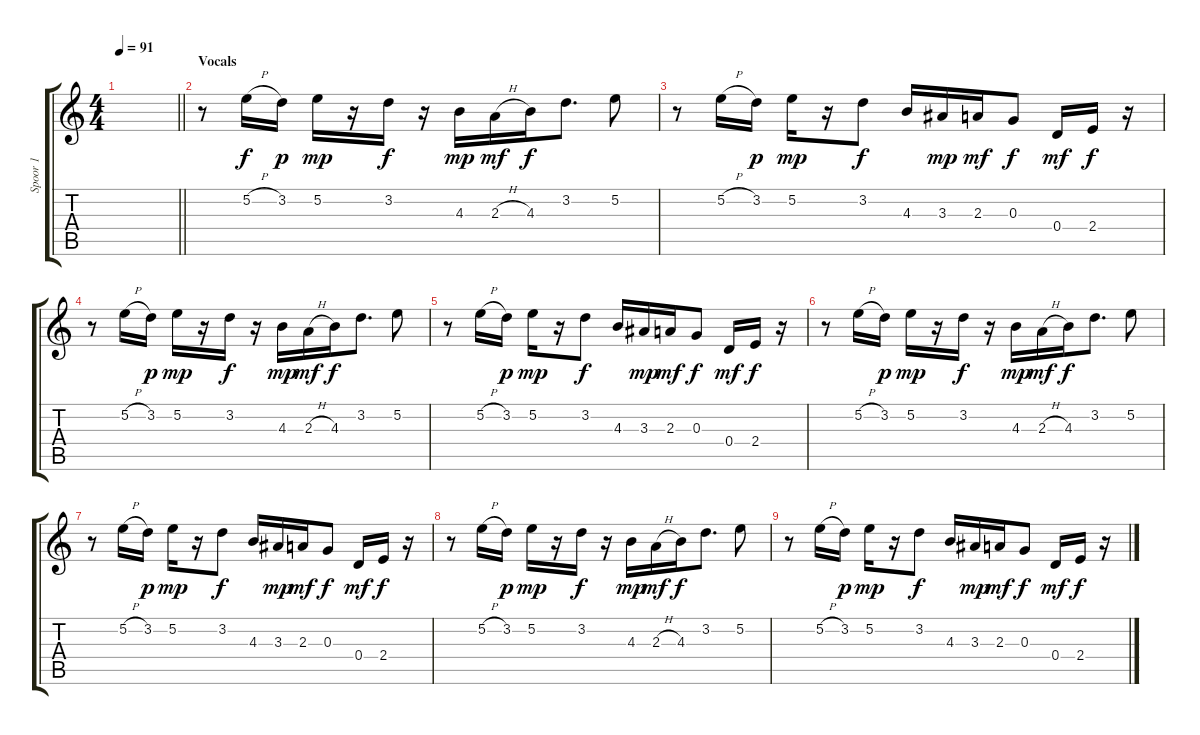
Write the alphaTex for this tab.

\track ("Spoor 1" "Spoor 1") {instrument electricguitarclean}
\staff {score tabs}
\tuning (E4 B3 G3 D3 A2 E2) {hide}
\ts (4 4)
\tempo 91
\clef g2
\barLineRight lightlight
\ks c
|
\section ("" "Vocals")
r.8 5.2{h}.16 3.2.16{dy p} 5.2.16{dy mp} r.16 3.2.16{dy f} r.16 4.3.16{dy mp} 2.3{h}.16{dy mf} 4.3.16{dy f} 3.2.8{d} 5.2.8 |
r.8 5.2{h}.16 3.2.16{dy p} 5.2.16{dy mp} r.16 3.2.8{dy f} 4.3.16 3.3.16{dy mp} 2.3.16{dy mf} 0.3.8{dy f} 0.4.16{dy mf} 2.4.16{dy f} r.16 |
r.8 5.2{h}.16 3.2.16{dy p} 5.2.16{dy mp} r.16 3.2.16{dy f} r.16 4.3.16{dy mp} 2.3{h}.16{dy mf} 4.3.16{dy f} 3.2.8{d} 5.2.8 |
r.8 5.2{h}.16 3.2.16{dy p} 5.2.16{dy mp} r.16 3.2.8{dy f} 4.3.16 3.3.16{dy mp} 2.3.16{dy mf} 0.3.8{dy f} 0.4.16{dy mf} 2.4.16{dy f} r.16 |
r.8 5.2{h}.16 3.2.16{dy p} 5.2.16{dy mp} r.16 3.2.16{dy f} r.16 4.3.16{dy mp} 2.3{h}.16{dy mf} 4.3.16{dy f} 3.2.8{d} 5.2.8 |
r.8 5.2{h}.16 3.2.16{dy p} 5.2.16{dy mp} r.16 3.2.8{dy f} 4.3.16 3.3.16{dy mp} 2.3.16{dy mf} 0.3.8{dy f} 0.4.16{dy mf} 2.4.16{dy f} r.16 |
r.8 5.2{h}.16 3.2.16{dy p} 5.2.16{dy mp} r.16 3.2.16{dy f} r.16 4.3.16{dy mp} 2.3{h}.16{dy mf} 4.3.16{dy f} 3.2.8{d} 5.2.8 |
r.8 5.2{h}.16 3.2.16{dy p} 5.2.16{dy mp} r.16 3.2.8{dy f} 4.3.16 3.3.16{dy mp} 2.3.16{dy mf} 0.3.8{dy f} 0.4.16{dy mf} 2.4.16{dy f} r.16
